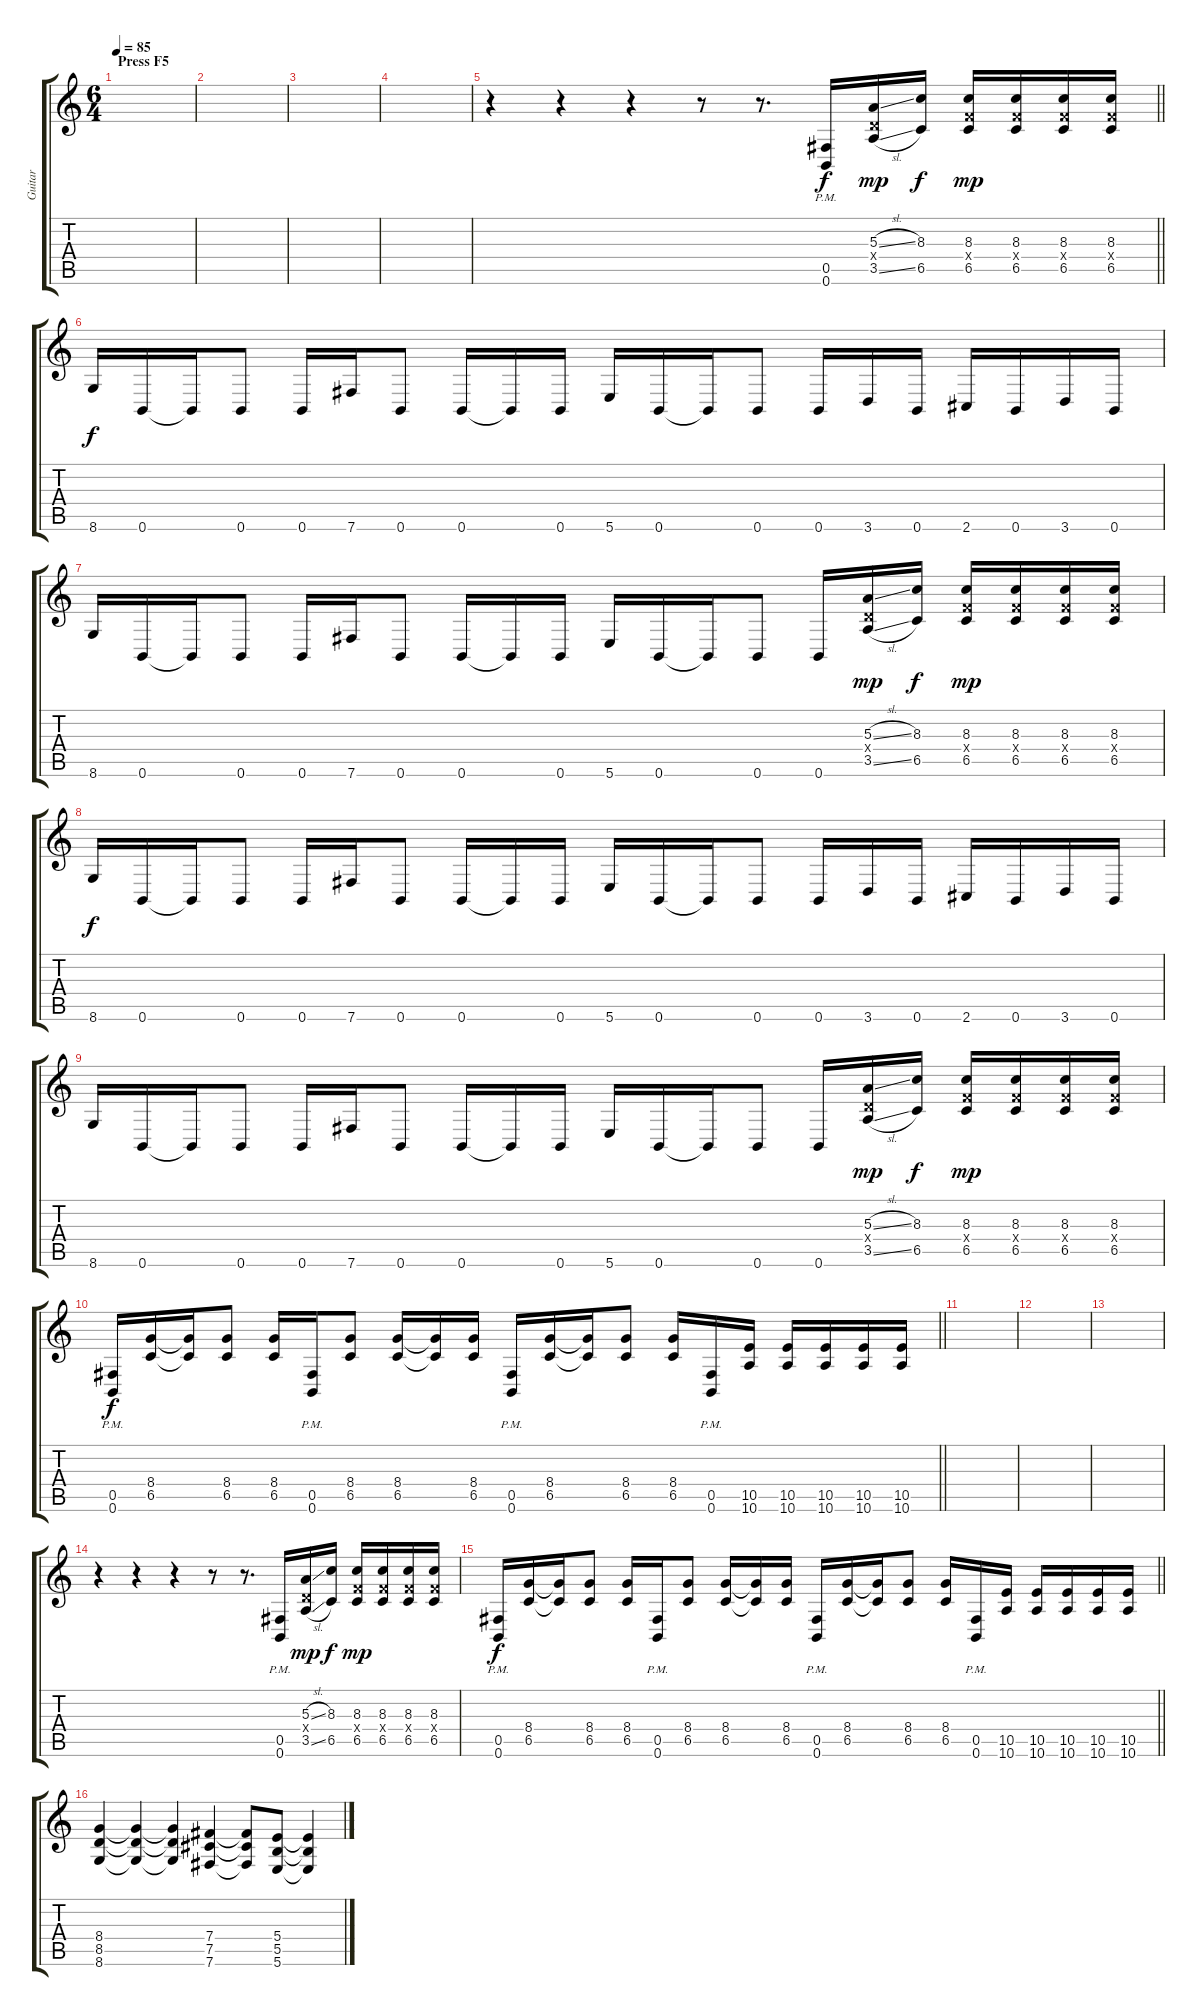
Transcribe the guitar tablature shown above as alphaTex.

\track ("Guitar" "Guitar") {instrument overdrivenguitar}
\staff {score tabs}
\tuning (Db4 Ab3 E3 B2 Gb2 B1) {hide}
\ts (6 4)
\section ("" "Press F5")
\tempo 85
\clef g2
\ks c
|
|
|
|
\barLineRight lightlight
r.4 r.4 r.4 r.8 r.8{d} (0.5{pm} 0.6{pm}).16 (5.3{sl} 3.4{x} 3.5{sl}).16{dy mp} (8.3 6.5).16{dy f} (8.3 6.4{x} 6.5).16{dy mp} (8.3 6.4{x} 6.5).16 (8.3 6.4{x} 6.5).16 (8.3 6.4{x} 6.5).16 |
\section ("" "")
8.6.16{dy f} 0.6.16 0.6{t}.16 0.6.8 0.6.16 7.6.16 0.6.8 0.6.16 0.6{t}.16 0.6.16 5.6.16 0.6.16 0.6{t}.16 0.6.8 0.6.16 3.6.16 0.6.16 2.6.16 0.6.16 3.6.16 0.6.16 |
8.6.16 0.6.16 0.6{t}.16 0.6.8 0.6.16 7.6.16 0.6.8 0.6.16 0.6{t}.16 0.6.16 5.6.16 0.6.16 0.6{t}.16 0.6.8 0.6.16 (5.3{sl} 3.4{x} 3.5{sl}).16{dy mp} (8.3 6.5).16{dy f} (8.3 6.4{x} 6.5).16{dy mp} (8.3 6.4{x} 6.5).16 (8.3 6.4{x} 6.5).16 (8.3 6.4{x} 6.5).16 |
8.6.16{dy f} 0.6.16 0.6{t}.16 0.6.8 0.6.16 7.6.16 0.6.8 0.6.16 0.6{t}.16 0.6.16 5.6.16 0.6.16 0.6{t}.16 0.6.8 0.6.16 3.6.16 0.6.16 2.6.16 0.6.16 3.6.16 0.6.16 |
8.6.16 0.6.16 0.6{t}.16 0.6.8 0.6.16 7.6.16 0.6.8 0.6.16 0.6{t}.16 0.6.16 5.6.16 0.6.16 0.6{t}.16 0.6.8 0.6.16 (5.3{sl} 3.4{x} 3.5{sl}).16{dy mp} (8.3 6.5).16{dy f} (8.3 6.4{x} 6.5).16{dy mp} (8.3 6.4{x} 6.5).16 (8.3 6.4{x} 6.5).16 (8.3 6.4{x} 6.5).16 |
\barLineRight lightlight
(0.5{pm} 0.6{pm}).16{dy f} (8.4 6.5).16 (8.4{t} 6.5{t}).16 (8.4 6.5).8 (8.4 6.5).16 (0.5{pm} 0.6{pm}).16 (8.4 6.5).8 (8.4 6.5).16 (8.4{t} 6.5{t}).16 (8.4 6.5).16 (0.5{pm} 0.6{pm}).16 (8.4 6.5).16 (8.4{t} 6.5{t}).16 (8.4 6.5).8 (8.4 6.5).16 (0.5{pm} 0.6{pm}).16 (10.5 10.6).16 (10.5 10.6).16 (10.5 10.6).16 (10.5 10.6).16 (10.5 10.6).16 |
\section ("" "")
|
|
|
r.4 r.4 r.4 r.8 r.8{d} (0.5{pm} 0.6{pm}).16 (5.3{sl} 3.4{x} 3.5{sl}).16{dy mp} (8.3 6.5).16{dy f} (8.3 6.4{x} 6.5).16{dy mp} (8.3 6.4{x} 6.5).16 (8.3 6.4{x} 6.5).16 (8.3 6.4{x} 6.5).16 |
\barLineRight lightlight
(0.5{pm} 0.6{pm}).16{dy f} (8.4 6.5).16 (8.4{t} 6.5{t}).16 (8.4 6.5).8 (8.4 6.5).16 (0.5{pm} 0.6{pm}).16 (8.4 6.5).8 (8.4 6.5).16 (8.4{t} 6.5{t}).16 (8.4 6.5).16 (0.5{pm} 0.6{pm}).16 (8.4 6.5).16 (8.4{t} 6.5{t}).16 (8.4 6.5).8 (8.4 6.5).16 (0.5{pm} 0.6{pm}).16 (10.5 10.6).16 (10.5 10.6).16 (10.5 10.6).16 (10.5 10.6).16 (10.5 10.6).16 |
\section ("" "")
(8.4 8.5 8.6).4 (8.4{t} 8.5{t} 8.6{t}).4 (8.4{t} 8.5{t} 8.6{t}).4 (7.4 7.5 7.6).4 (7.4{t} 7.5{t} 7.6{t}).8 (5.4 5.5 5.6).8 (5.4{t} 5.5{t} 5.6{t}).4
